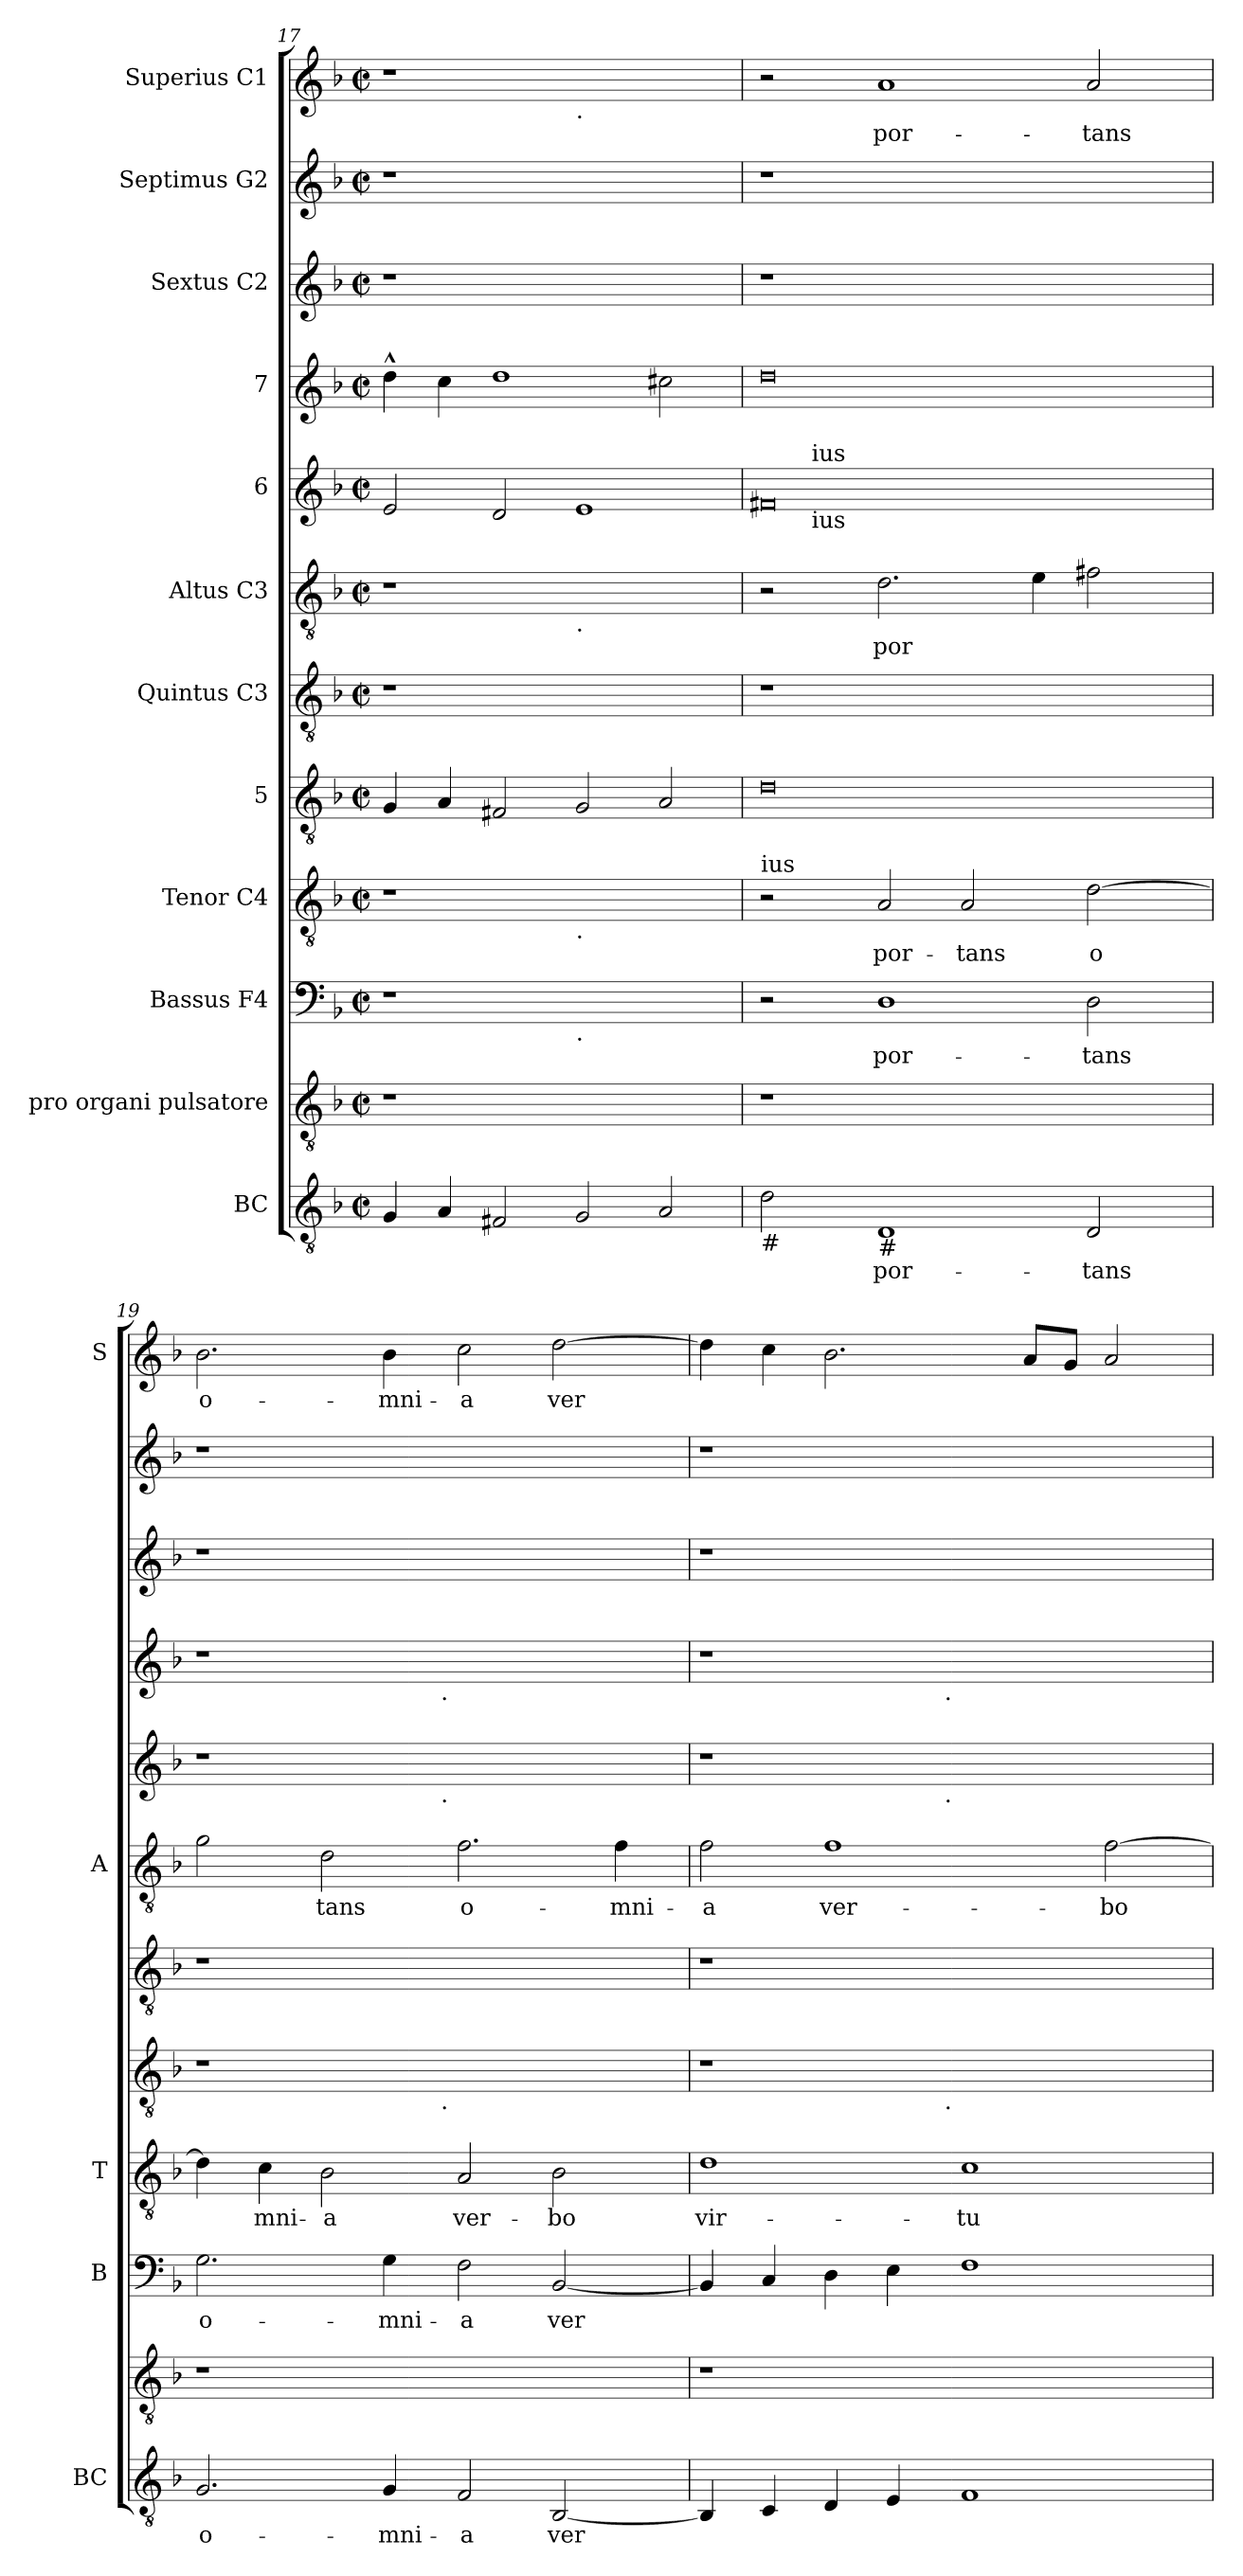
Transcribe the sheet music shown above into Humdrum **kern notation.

**kern	**text	**kern	**kern	**text	**kern	**text	**kern	**text	**kern	**kern	**text	**kern	**text	**kern	**text	**kern	**kern	**kern	**text
*part12	*part12	*part11	*part10	*part10	*part9	*part9	*part8	*part8	*part7	*part6	*part6	*part5	*part5	*part4	*part4	*part3	*part2	*part1	*part1
*staff12	*staff12	*staff11	*staff10	*staff10	*staff9	*staff9	*staff8	*staff8	*staff7	*staff6	*staff6	*staff5	*staff5	*staff4	*staff4	*staff3	*staff2	*staff1	*staff1
*I"BC	*	*I"pro organi  pulsatore	*I"Bassus  F4	*	*I"Tenor  C4	*	*I"5	*	*I"Quintus  C3	*I"Altus  C3	*	*I"6	*	*I"7	*	*I"Sextus  C2	*I"Septimus  G2	*I"Superius  C1	*
*I'BC	*	*	*I'B	*	*I'T	*	*	*	*	*I'A	*	*	*	*	*	*	*	*I'S	*
!!LO:PB:g=z
*clefGv2	*	*clefGv2	*clefF4	*	*clefGv2	*	*clefGv2	*	*clefGv2	*clefGv2	*	*clefG2	*	*clefG2	*	*clefG2	*clefG2	*clefG2	*
*k[b-]	*	*k[b-]	*k[b-]	*	*k[b-]	*	*k[b-]	*	*k[b-]	*k[b-]	*	*k[b-]	*	*k[b-]	*	*k[b-]	*k[b-]	*k[b-]	*
*F:	*	*F:	*F:	*	*F:	*	*F:	*	*F:	*F:	*	*F:	*	*F:	*	*F:	*F:	*F:	*
*M2/2	*	*M2/2	*M2/2	*	*M2/2	*	*M2/2	*	*M2/2	*M2/2	*	*M2/2	*	*M2/2	*	*M2/2	*M2/2	*M2/2	*
*met(c|)	*	*met(c|)	*met(c|)	*	*met(c|)	*	*met(c|)	*	*met(c|)	*met(c|)	*	*met(c|)	*	*met(c|)	*	*met(c|)	*met(c|)	*met(c|)	*
=17	=17	=17	=17	=17	=17	=17	=17	=17	=17	=17	=17	=17	=17	=17	=17	=17	=17	=17	=17
!	!LO:LY:a:cj	!	!	!	!	!	!	!LO:LY:b:cj	!	!	!	!	!LO:LY:b:cj	!	!LO:LY:b:cj	!	!	!	!
4G/	.	1r	1r	.	1r	.	4G/	--	1r	1r	.	2e/	--	4dd^^>\	--	1r	1r	1r	.
!	!LO:LY:a:cj	!	!	!	!	!	!	!LO:LY:b:cj	!	!	!	!	!	!	!LO:LY:b:cj	!	!	!	!
4A/	.	.	.	.	.	.	4A/	--	.	.	.	.	.	4cc\	--	.	.	.	.
!	!LO:LY:a:cj	!	!	!	!	!	!	!LO:LY:b:cj	!	!	!	!	!LO:LY:b:cj	!	!LO:LY:b:cj	!	!	!	!
2F#X/	.	.	.	.	.	.	2F#X/	--	.	.	.	2d/	--	1dd	--	.	.	.	.
!	!	!	!	!	!	!	!	!	!	!	!	!	!	!	!	!	!	!LO:TX:b:t=.	!
!	!	!	!	!	!	!	!	!	!	!LO:TX:b:t=.	!	!	!	!	!	!	!	!	!
!	!	!	!	!	!LO:TX:b:t=.	!	!	!	!	!	!	!	!	!	!	!	!	!	!
!	!	!	!LO:TX:b:t=.	!	!	!	!	!	!	!	!	!	!	!	!	!	!	!	!
!	!LO:LY:a:cj	!	!	!	!	!	!	!LO:LY:b:cj	!	!	!	!	!LO:LY:b:cj	!	!	!	!	!	!
2G/	.	1ryy	1ryy	.	1ryy	.	2G/	--	1ryy	1ryy	.	1e	--	.	.	1ryy	1ryy	1ryy	.
!	!LO:LY:a:cj	!	!	!	!	!	!	!LO:LY:b:cj	!	!	!	!	!	!	!LO:LY:b:cj	!	!	!	!
2A/	.	.	.	.	.	.	2A/	--	.	.	.	.	.	2cc#X\	--	.	.	.	.
=18	=18	=18	=18	=18	=18	=18	=18	=18	=18	=18	=18	=18	=18	=18	=18	=18	=18	=18	=18
!	!	!	!	!	!LO:TX:a:t=ius	!	!	!	!	!	!	!	!	!	!	!	!	!	!
!LO:TX:b:t=#	!	!	!	!	!	!	!	!	!	!	!	!	!	!	!	!	!	!	!
!	!LO:LY:a:cj	!	!	!	!	!	!	!LO:LY:b:cj	!	!	!	!	!LO:LY:b:cj	!	!LO:LY:b:cj	!	!	!	!
*	*	*	*	*	*	*	*	*	*	*	*	*^	*	*	*	*	*	*	*
2d\	.	1r	2r	.	2r	.	0d	--	1r	2r	.	0f#X	8ryy	--	0dd	--	1r	1r	2r	.
.	.	.	.	.	.	.	.	.	.	.	.	.	32ryy	.	.	.	.	.	.	.
!	!	!	!	!	!	!	!	!	!	!	!	!	!LO:TX:a:t=ius	!	!	!	!	!	!	!
!	!	!	!	!	!	!	!	!	!	!	!	!	!LO:TX:b:t=ius	!	!	!	!	!	!	!
.	.	.	.	.	.	.	.	.	.	.	.	.	1ryy	.	.	.	.	.	.	.
!LO:TX:b:t=#	!	!	!	!	!	!	!	!	!	!	!	!	!	!	!	!	!	!	!	!
!	!LO:LY:a:cj	!	!	!LO:LY:b:cj	!	!LO:LY:b:cj	!	!	!	!	!LO:LY:b:cj	!	!	!	!	!	!	!	!	!LO:LY:b:cj
1D	por-	.	1D	por-	2A/	por-	.	.	.	2.d\	por-	.	.	.	.	.	.	.	1a	por-
!	!	!	!	!	!	!LO:LY:b:cj	!	!	!	!	!	!	!	!	!	!	!	!	!	!
.	.	1ryy	.	.	2A/	-tans	.	.	1ryy	.	.	.	.	.	.	.	1ryy	1ryy	.	.
.	.	.	.	.	.	.	.	.	.	.	.	.	2ryy	.	.	.	.	.	.	.
!	!	!	!	!	!	!	!	!	!	!	!LO:LY:b:cj	!	!	!	!	!	!	!	!	!
.	.	.	.	.	.	.	.	.	.	4e\	--	.	.	.	.	.	.	.	.	.
!	!LO:LY:a:cj	!	!	!LO:LY:b:cj	!	!LO:LY:b:cj	!	!	!	!	!LO:LY:b:cj	!	!	!	!	!	!	!	!	!LO:LY:b:cj
2D/	-tans	.	2D\	-tans	[>2d\	o-	.	.	.	2f#X\	--	.	.	.	.	.	.	.	2a/	-tans
.	.	.	.	.	.	.	.	.	.	.	.	.	4ryy	.	.	.	.	.	.	.
.	.	.	.	.	.	.	.	.	.	.	.	.	16.ryy	.	.	.	.	.	.	.
=19	=19	=19	=19	=19	=19	=19	=19	=19	=19	=19	=19	=19	=19	=19	=19	=19	=19	=19	=19	=19
!	!LO:LY:a:cj	!	!	!LO:LY:b:cj	!	!LO:LY:b:cj	!	!	!	!	!LO:LY:b:cj	!	!	!	!	!	!	!	!	!LO:LY:b:cj
*	*	*	*	*	*	*	*^	*	*	*	*	*	*	*	*^	*	*	*	*	*
2.G/	o-	1r	2.G\	o-	4d\]	--	1r	2ryy	.	1r	2g\	--	1r	2ryy	.	1r	2ryy	.	1r	1r	2.b-\	o-
!	!	!	!	!	!	!LO:LY:b:cj	!	!	!	!	!	!	!	!	!	!	!	!	!	!	!	!
.	.	.	.	.	4c\	-mni-	.	.	.	.	.	.	.	.	.	.	.	.	.	.	.	.
!	!	!	!	!	!	!LO:LY:b:cj	!	!	!	!	!	!LO:LY:b:cj	!	!	!	!	!	!	!	!	!	!
.	.	.	.	.	2B-\	-a	.	4...ryy	.	.	2d\	-tans	.	4...ryy	.	.	4...ryy	.	.	.	.	.
!	!LO:LY:a:cj	!	!	!LO:LY:b:cj	!	!	!	!	!	!	!	!	!	!	!	!	!	!	!	!	!	!LO:LY:b:cj
4G/	-mni-	.	4G\	-mni-	.	.	.	.	.	.	.	.	.	.	.	.	.	.	.	.	4b-\	-mni-
!	!	!	!	!	!	!	!	!	!	!	!	!	!	!	!	!	!LO:TX:b:t=.	!	!	!	!	!
!	!	!	!	!	!	!	!	!	!	!	!	!	!	!LO:TX:b:t=.	!	!	!	!	!	!	!	!
!	!	!	!	!	!	!	!	!LO:TX:b:t=.	!	!	!	!	!	!	!	!	!	!	!	!	!	!
.	.	.	.	.	.	.	.	1ryy	.	.	.	.	.	1ryy	.	.	1ryy	.	.	.	.	.
!	!LO:LY:a:cj	!	!	!LO:LY:b:cj	!	!LO:LY:b:cj	!	!	!	!	!	!LO:LY:b:cj	!	!	!	!	!	!	!	!	!	!LO:LY:b:cj
2F/	-a	1ryy	2F\	-a	2A/	ver-	1ryy	.	.	1ryy	2.f\	o-	1ryy	.	.	1ryy	.	.	1ryy	1ryy	2cc\	-a
!	!LO:LY:a:cj	!	!	!LO:LY:b:cj	!	!LO:LY:b:cj	!	!	!	!	!	!	!	!	!	!	!	!	!	!	!	!LO:LY:b:cj
[<2BB-/	ver-	.	[<2BB-/	ver-	2B-\	-bo	.	.	.	.	.	.	.	.	.	.	.	.	.	.	[>2dd\	ver-
!	!	!	!	!	!	!	!	!	!	!	!	!LO:LY:b:cj	!	!	!	!	!	!	!	!	!	!
.	.	.	.	.	.	.	.	.	.	.	4f\	-mni-	.	.	.	.	.	.	.	.	.	.
.	.	.	.	.	.	.	.	32ryy	.	.	.	.	.	32ryy	.	.	32ryy	.	.	.	.	.
=20	=20	=20	=20	=20	=20	=20	=20	=20	=20	=20	=20	=20	=20	=20	=20	=20	=20	=20	=20	=20	=20	=20
!	!LO:LY:a:cj	!	!	!LO:LY:b:cj	!	!LO:LY:b:cj	!	!	!	!	!	!LO:LY:b:cj	!	!	!	!	!	!	!	!	!	!LO:LY:b:cj
4BB-/]	--	1r	4BB-/]	--	1d	vir-	1r	2ryy	.	1r	2f\	-a	1r	2ryy	.	1r	2ryy	.	1r	1r	4dd\]	--
!	!LO:LY:a:cj	!	!	!LO:LY:b:cj	!	!	!	!	!	!	!	!	!	!	!	!	!	!	!	!	!	!LO:LY:b:cj
4C/	--	.	4C/	--	.	.	.	.	.	.	.	.	.	.	.	.	.	.	.	.	4cc\	--
!	!LO:LY:a:cj	!	!	!LO:LY:b:cj	!	!	!	!	!	!	!	!LO:LY:b:cj	!	!	!	!	!	!	!	!	!	!LO:LY:b:cj
4D/	--	.	4D\	--	.	.	.	4...ryy	.	.	1f	ver-	.	4...ryy	.	.	4...ryy	.	.	.	2.b-\	--
!	!LO:LY:a:cj	!	!	!LO:LY:b:cj	!	!	!	!	!	!	!	!	!	!	!	!	!	!	!	!	!	!
4E/	--	.	4E\	--	.	.	.	.	.	.	.	.	.	.	.	.	.	.	.	.	.	.
!	!	!	!	!	!	!	!	!	!	!	!	!	!	!	!	!	!LO:TX:b:t=.	!	!	!	!	!
!	!	!	!	!	!	!	!	!	!	!	!	!	!	!LO:TX:b:t=.	!	!	!	!	!	!	!	!
!	!	!	!	!	!	!	!	!LO:TX:b:t=.	!	!	!	!	!	!	!	!	!	!	!	!	!	!
.	.	.	.	.	.	.	.	1ryy	.	.	.	.	.	1ryy	.	.	1ryy	.	.	.	.	.
!	!LO:LY:a:cj	!	!	!LO:LY:b:cj	!	!LO:LY:b:cj	!	!	!	!	!	!	!	!	!	!	!	!	!	!	!	!
1F	--	1ryy	1F	--	1c	-tu-	1ryy	.	.	1ryy	.	.	1ryy	.	.	1ryy	.	.	1ryy	1ryy	.	.
!	!	!	!	!	!	!	!	!	!	!	!	!	!	!	!	!	!	!	!	!	!	!LO:LY:b:cj
.	.	.	.	.	.	.	.	.	.	.	.	.	.	.	.	.	.	.	.	.	8a/L	--
!	!	!	!	!	!	!	!	!	!	!	!	!	!	!	!	!	!	!	!	!	!	!LO:LY:b:cj
.	.	.	.	.	.	.	.	.	.	.	.	.	.	.	.	.	.	.	.	.	8g/J	--
!	!	!	!	!	!	!	!	!	!	!	!	!LO:LY:b:cj	!	!	!	!	!	!	!	!	!	!LO:LY:b:cj
.	.	.	.	.	.	.	.	.	.	.	[>2f\	-bo	.	.	.	.	.	.	.	.	2a/	--
.	.	.	.	.	.	.	.	32ryy	.	.	.	.	.	32ryy	.	.	32ryy	.	.	.	.	.
*	*	*	*	*	*	*	*	*	*	*	*	*	*v	*v	*	*	*	*	*	*	*	*
*	*	*	*	*	*	*	*v	*v	*	*	*	*	*	*	*v	*v	*	*	*	*	*
=	=	=	=	=	=	=	=	=	=	=	=	=	=	=	=	=	=	=	=
*-	*-	*-	*-	*-	*-	*-	*-	*-	*-	*-	*-	*-	*-	*-	*-	*-	*-	*-	*-
